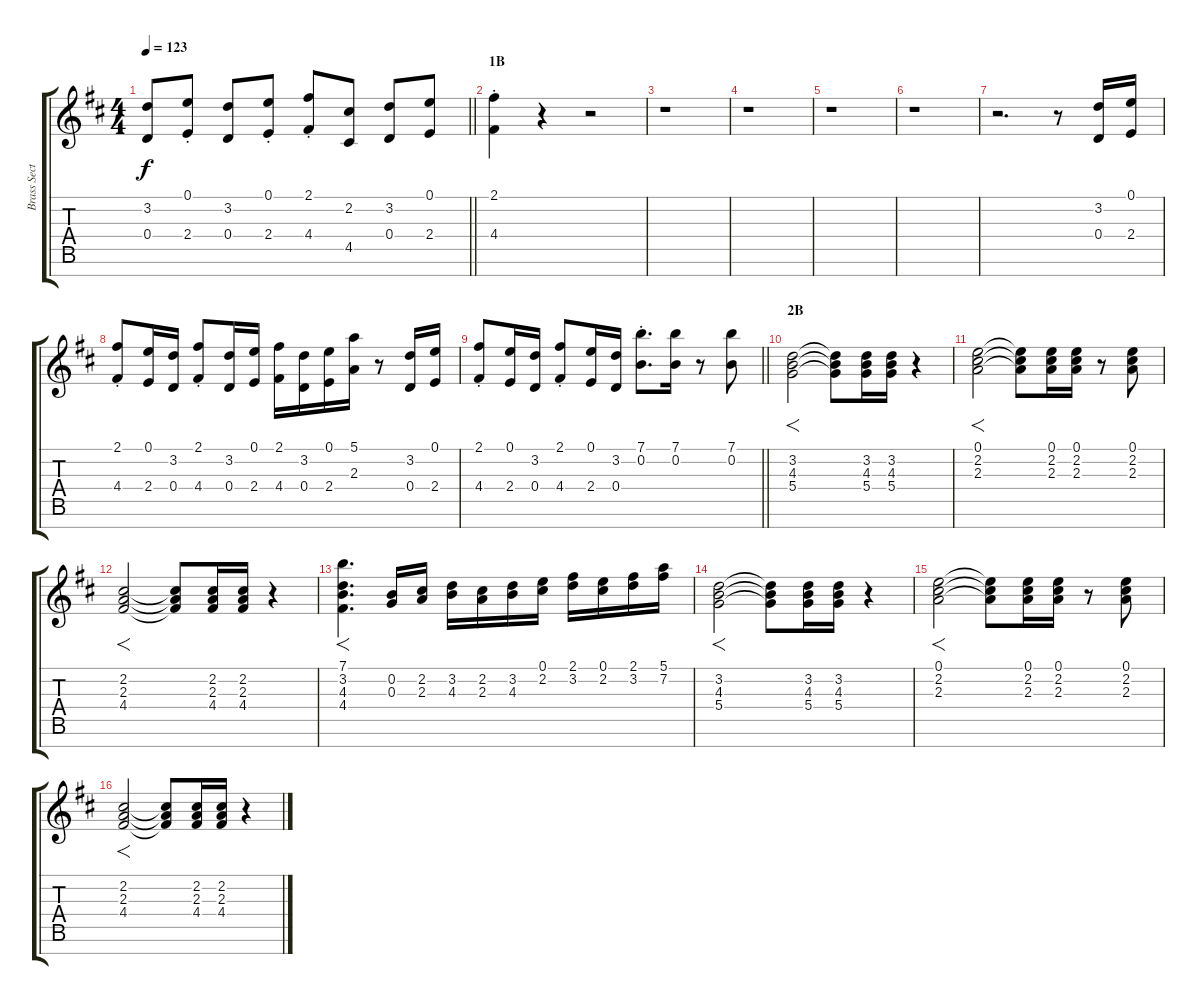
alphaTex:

\track ("Brass Section I" "Brass Sect") {instrument brasssection}
\staff {score tabs}
\tuning (E5 B4 G4 D4 A3 E3 B2) {hide}
\ts (4 4)
\tempo 123
\clef g2
\barLineRight lightlight
\ks d
(3.2{t} 0.4{t}).8{dy f} (0.1{st} 2.4{st}).8 (3.2 0.4).8 (0.1{st} 2.4{st}).8 (2.1{st} 4.4{st}).8 (2.2 4.5).8 (3.2 0.4).8 (0.1 2.4).8 |
\section ("" "1B")
(2.1{st} 4.4{st}).4 r.4 r.2 |
r.1 |
r.1 |
r.1 |
r.1 |
r.2{d} r.8 (3.2 0.4).16 (0.1 2.4).16 |
(2.1{st} 4.4{st}).8 (0.1 2.4).16 (3.2 0.4).16 (2.1{st} 4.4{st}).8 (3.2 0.4).16 (0.1 2.4).16 (2.1 4.4).16 (3.2 0.4).16 (0.1 2.4).16 (5.1 2.3).16 r.8 (3.2 0.4).16 (0.1 2.4).16 |
\barLineRight lightlight
(2.1{st} 4.4{st}).8 (0.1 2.4).16 (3.2 0.4).16 (2.1{st} 4.4{st}).8 (0.1 2.4).16 (3.2 0.4).16 (7.1{st} 0.2{st}).8{d} (7.1 0.2).16 r.8 (7.1 0.2).8 |
\section ("" "2B")
(3.2 4.3 5.4).2{f} (3.2{t} 4.3{t} 5.4{t}).8 (3.2 4.3 5.4).16 (3.2 4.3 5.4).16 r.4 |
(0.1 2.2 2.3).2{f} (0.1{t} 2.2{t} 2.3{t}).8 (0.1 2.2 2.3).16 (0.1 2.2 2.3).16 r.8 (0.1 2.2 2.3).8 |
(2.2 2.3 4.4).2{f} (2.2{t} 2.3{t} 4.4{t}).8 (2.2 2.3 4.4).16 (2.2 2.3 4.4).16 r.4 |
(7.1 3.2 4.3 4.4).4{f d} (0.2 0.3).16 (2.2 2.3).16 (3.2 4.3).16 (2.2 2.3).16 (3.2 4.3).16 (0.1 2.2).16 (2.1 3.2).16 (0.1 2.2).16 (2.1 3.2).16 (5.1 7.2).16 |
(3.2 4.3 5.4).2{f} (3.2{t} 4.3{t} 5.4{t}).8 (3.2 4.3 5.4).16 (3.2 4.3 5.4).16 r.4 |
(0.1 2.2 2.3).2{f} (0.1{t} 2.2{t} 2.3{t}).8 (0.1 2.2 2.3).16 (0.1 2.2 2.3).16 r.8 (0.1 2.2 2.3).8 |
(2.2 2.3 4.4).2{f} (2.2{t} 2.3{t} 4.4{t}).8 (2.2 2.3 4.4).16 (2.2 2.3 4.4).16 r.4
